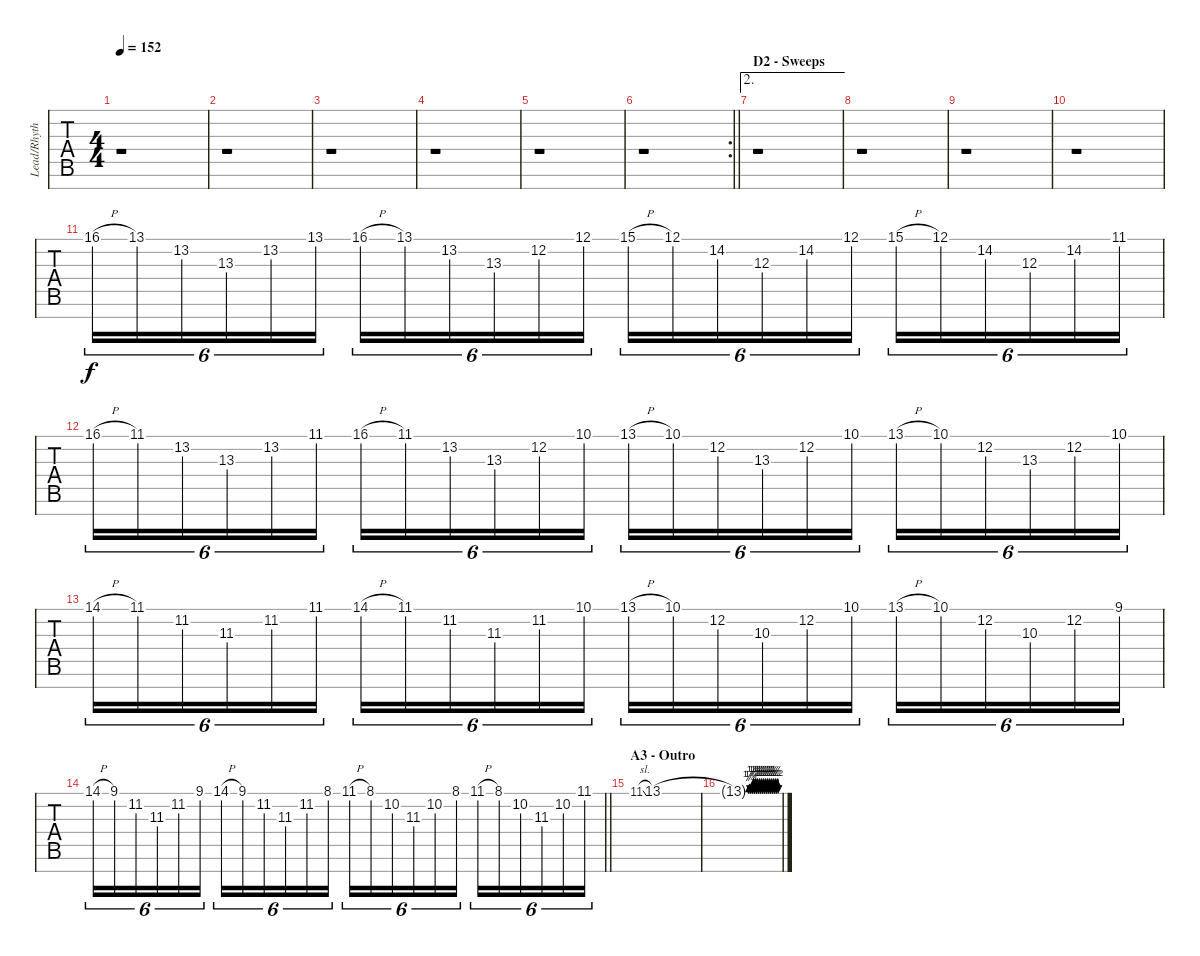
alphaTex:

\track ("Lead/Rhythm Overdub" "Lead/Rhyth") {instrument overdrivenguitar}
\staff {tabs}
\tuning (Eb4 Bb3 Gb3 Db3 Ab2 Eb2 Bb1) {hide}
\ts (4 4)
\tempo 152
\clef f4
\ks aminor
r.1{dy f} |
r.1 |
r.1 |
r.1 |
r.1 |
\rc 2
\barLineRight lightlight
r.1 |
\ae 2
\section ("" "D2 - Sweeps")
r.1{balance 16} |
r.1 |
r.1 |
r.1 |
16.1{h}.16{tu (6 4)} 13.1.16{tu (6 4)} 13.2.16{tu (6 4)} 13.3.16{tu (6 4)} 13.2.16{tu (6 4)} 13.1.16{tu (6 4)} 16.1{h}.16{tu (6 4)} 13.1.16{tu (6 4)} 13.2.16{tu (6 4)} 13.3.16{tu (6 4)} 12.2.16{tu (6 4)} 12.1.16{tu (6 4)} 15.1{h}.16{tu (6 4)} 12.1.16{tu (6 4)} 14.2.16{tu (6 4)} 12.3.16{tu (6 4)} 14.2.16{tu (6 4)} 12.1.16{tu (6 4)} 15.1{h}.16{tu (6 4)} 12.1.16{tu (6 4)} 14.2.16{tu (6 4)} 12.3.16{tu (6 4)} 14.2.16{tu (6 4)} 11.1.16{tu (6 4)} |
16.1{h}.16{tu (6 4)} 11.1.16{tu (6 4)} 13.2.16{tu (6 4)} 13.3.16{tu (6 4)} 13.2.16{tu (6 4)} 11.1.16{tu (6 4)} 16.1{h}.16{tu (6 4)} 11.1.16{tu (6 4)} 13.2.16{tu (6 4)} 13.3.16{tu (6 4)} 12.2.16{tu (6 4)} 10.1.16{tu (6 4)} 13.1{h}.16{tu (6 4)} 10.1.16{tu (6 4)} 12.2.16{tu (6 4)} 13.3.16{tu (6 4)} 12.2.16{tu (6 4)} 10.1.16{tu (6 4)} 13.1{h}.16{tu (6 4)} 10.1.16{tu (6 4)} 12.2.16{tu (6 4)} 13.3.16{tu (6 4)} 12.2.16{tu (6 4)} 10.1.16{tu (6 4)} |
14.1{h}.16{tu (6 4)} 11.1.16{tu (6 4)} 11.2.16{tu (6 4)} 11.3.16{tu (6 4)} 11.2.16{tu (6 4)} 11.1.16{tu (6 4)} 14.1{h}.16{tu (6 4)} 11.1.16{tu (6 4)} 11.2.16{tu (6 4)} 11.3.16{tu (6 4)} 11.2.16{tu (6 4)} 10.1.16{tu (6 4)} 13.1{h}.16{tu (6 4)} 10.1.16{tu (6 4)} 12.2.16{tu (6 4)} 10.3.16{tu (6 4)} 12.2.16{tu (6 4)} 10.1.16{tu (6 4)} 13.1{h}.16{tu (6 4)} 10.1.16{tu (6 4)} 12.2.16{tu (6 4)} 10.3.16{tu (6 4)} 12.2.16{tu (6 4)} 9.1.16{tu (6 4)} |
\barLineRight lightlight
14.1{h}.16{tu (6 4)} 9.1.16{tu (6 4)} 11.2.16{tu (6 4)} 11.3.16{tu (6 4)} 11.2.16{tu (6 4)} 9.1.16{tu (6 4)} 14.1{h}.16{tu (6 4)} 9.1.16{tu (6 4)} 11.2.16{tu (6 4)} 11.3.16{tu (6 4)} 11.2.16{tu (6 4)} 8.1.16{tu (6 4)} 11.1{h}.16{tu (6 4)} 8.1.16{tu (6 4)} 10.2.16{tu (6 4)} 11.3.16{tu (6 4)} 10.2.16{tu (6 4)} 8.1.16{tu (6 4)} 11.1{h}.16{tu (6 4)} 8.1.16{tu (6 4)} 10.2.16{tu (6 4)} 11.3.16{tu (6 4)} 10.2.16{tu (6 4)} 11.1.16{tu (6 4)} |
\section ("" "A3 - Outro")
11.1{sl}.8{gr onbeat} 13.1.1 |
13.1{be (custom 0 0 2 1 4 0 6 1 8 0 10 2 12 0 14 2 16 0 18 2 20 0 22 2 24 0 26 2 28 0 30 2 32 0 34 2 36 0 38 2 40 0 42 2 44 0 46 2 48 0 50 2 52 0 54 2 56 0 58 2 60 0) t}.1
